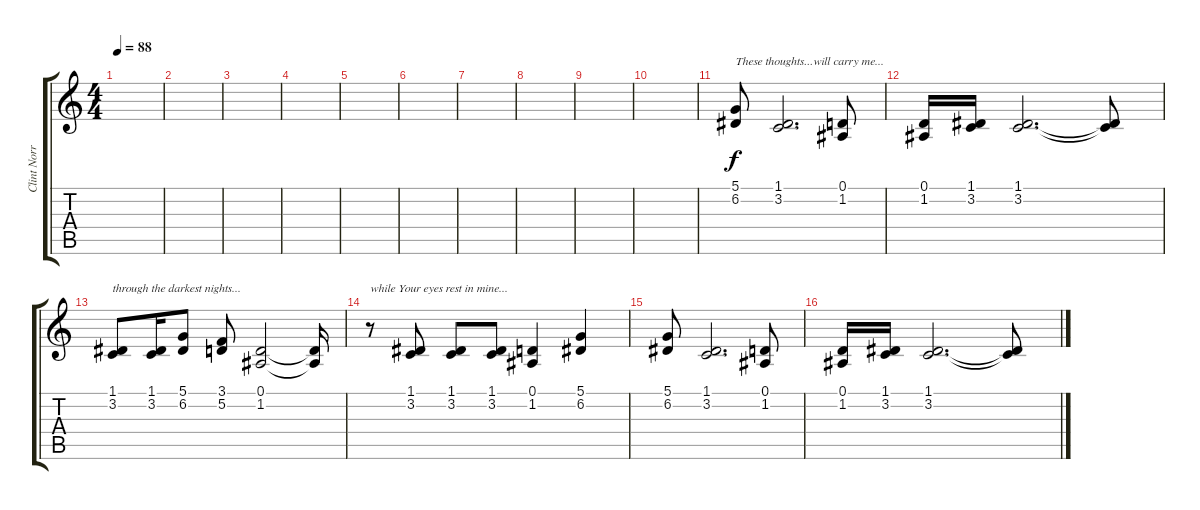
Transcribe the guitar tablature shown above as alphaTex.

\track ("Clint Norris (Voice)" "Clint Norr") {instrument oboe}
\staff {score tabs}
\tuning (D4 A3 F3 C3 G2 C2) {hide}
\ts (4 4)
\tempo 88
\clef g2
\ks c
|
|
|
|
|
|
|
|
|
|
(5.1 6.2).8{txt "These thoughts...will carry me..."} (1.1 3.2).2{d} (0.1 1.2).8 |
(0.1 1.2).16 (1.1 3.2).16 (1.1 3.2).2{d} (1.1{t} 3.2{t}).8 |
(1.1 3.2).8{txt "through the darkest nights..."} (1.1 3.2).16 (5.1 6.2).8 (3.1 5.2).8 (0.1 1.2).2 (0.1{t} 1.2{t}).16 |
r.8{txt "while Your eyes rest in mine..."} (1.1 3.2).8 (1.1 3.2).8 (1.1 3.2).8 (0.1 1.2).4 (5.1 6.2).4 |
(5.1 6.2).8 (1.1 3.2).2{d} (0.1 1.2).8 |
(0.1 1.2).16 (1.1 3.2).16 (1.1 3.2).2{d} (1.1{t} 3.2{t}).8
